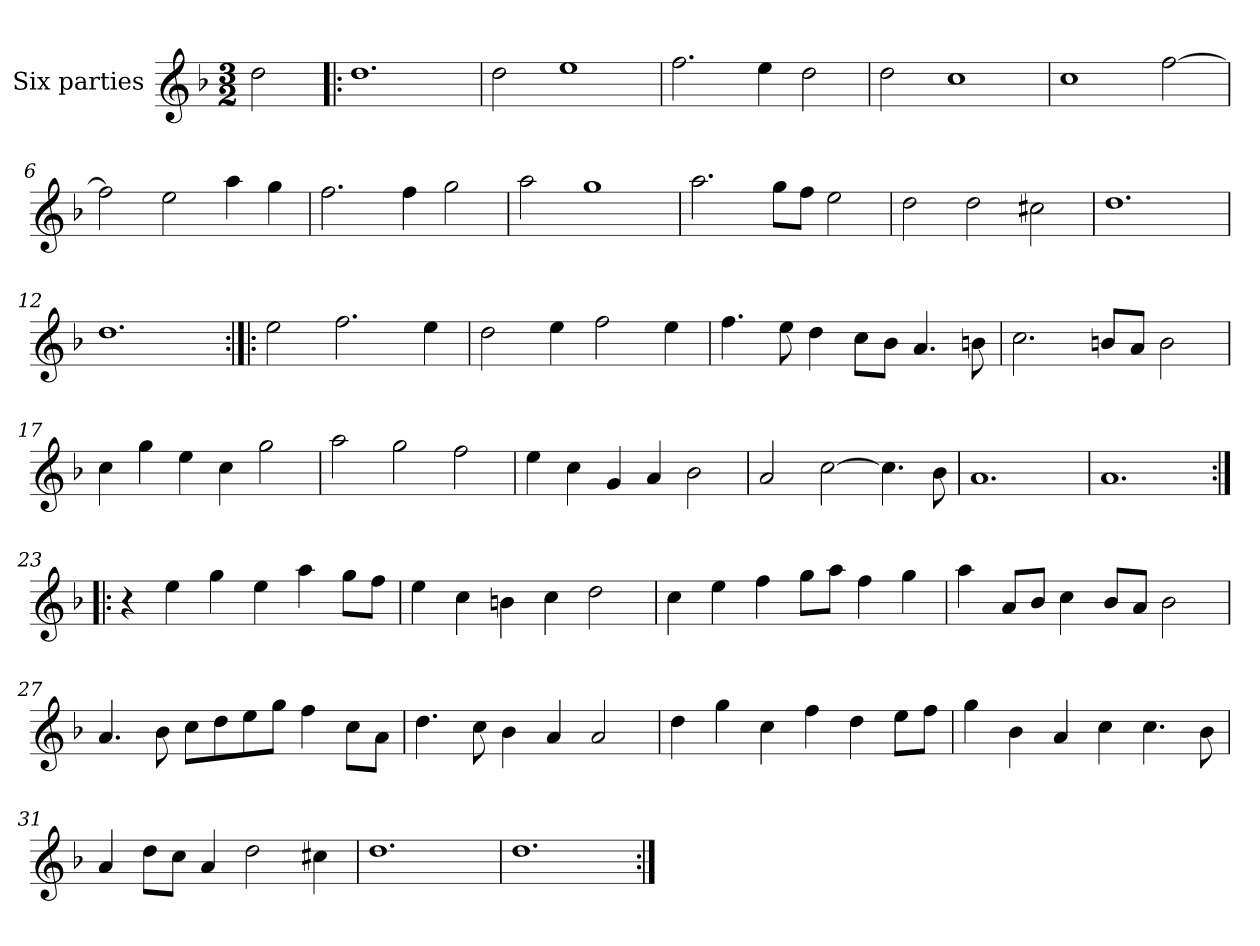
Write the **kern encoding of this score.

**kern
*part1
*staff1
*I"Six parties
*clefG2
*k[b-]
*M3/2
*MM180
=
2dd\
=1!|:
1.dd
=2
2dd\
1ee
=3
2.ff\
4ee\
2dd\
=4
2dd\
1cc
=5
1cc
[2ff\
=6
2ff\]
2ee\
4aa\
4gg\
=7
2.ff\
4ff\
2gg\
=8
2aa\
1gg
=9
2.aa\
8gg\L
8ff\J
2ee\
=10
2dd\
2dd\
2cc#X\
=11
1.dd
=12
1.dd
=13:|!|:
2ee\
2.ff\
4ee\
=14
2dd\
4ee\
2ff\
4ee\
=15
4.ff\
8ee\
4dd\
8cc\L
8b-\J
4.a/
8bn\
=16
2.cc\
8bn/L
8a/J
2b\
=17
4cc\
4gg\
4ee\
4cc\
2gg\
=18
2aa\
2gg\
2ff\
=19
4ee\
4cc\
4g/
4a/
2b-\
=20
2a/
[2cc\
4.cc\]
8b-\
=21
1.a
=22
1.a
=23:|!|:
4r
4ee\
4gg\
4ee\
4aa\
8gg\L
8ff\J
=24
4ee\
4cc\
4bn\
4cc\
2dd\
=25
4cc\
4ee\
4ff\
8gg\L
8aa\J
4ff\
4gg\
=26
4aa\
8a/L
8b-/J
4cc\
8b-/L
8a/J
2b-\
=27
4.a/
8b-\
8cc\L
8dd\
8ee\
8gg\J
4ff\
8cc\L
8a\J
=28
4.dd\
8cc\
4b-\
4a/
2a/
=29
4dd\
4gg\
4cc\
4ff\
4dd\
8ee\L
8ff\J
=30
4gg\
4b-\
4a/
4cc\
4.cc\
8b-\
=31
4a/
8dd\L
8cc\J
4a/
2dd\
4cc#X\
=32
1.dd
=33
1.dd
=:|!
*-
